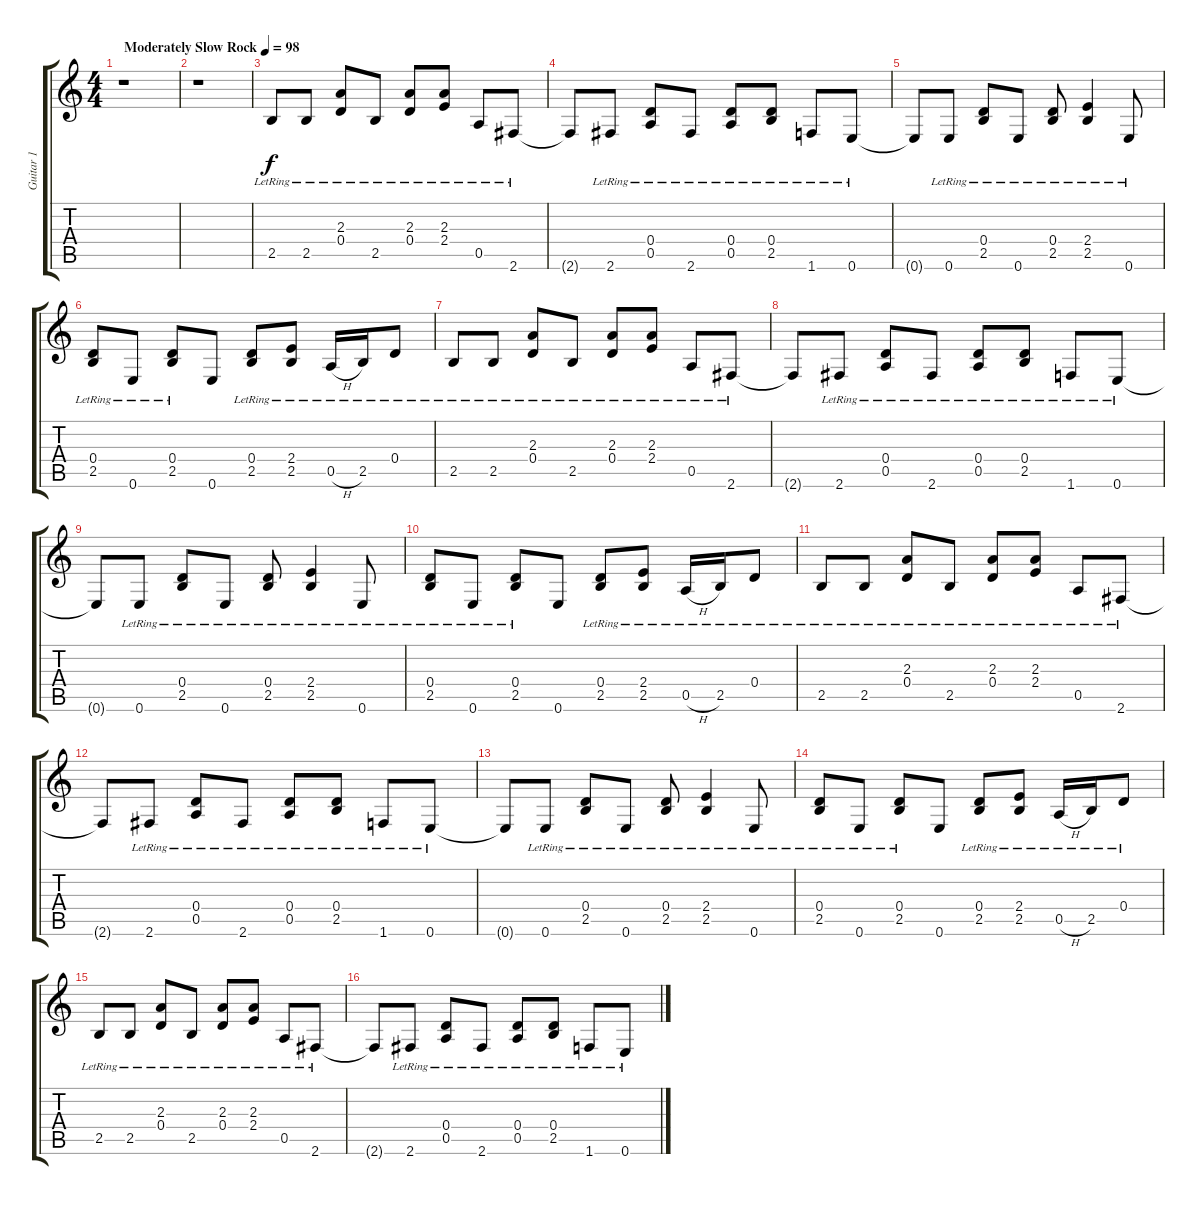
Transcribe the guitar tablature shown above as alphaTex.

\track ("Guitar 1" "Guitar 1") {instrument acousticguitarsteel}
\staff {score tabs}
\tuning (E4 B3 G3 D3 A2 E2) {hide}
\ts (4 4)
\tempo (98 "Moderately Slow Rock")
\clef g2
\ks c
r.1{dy f instrument acousticguitarsteel} |
r.1 |
2.5{lr}.8 2.5{lr}.8 (2.3{lr} 0.4{lr}).8 2.5{lr}.8 (2.3{lr} 0.4{lr}).8 (2.3{lr} 2.4{lr}).8 0.5{lr}.8 2.6{lr}.8 |
2.6{t}.8 2.6{lr}.8 (0.4{lr} 0.5{lr}).8 2.6{lr}.8 (0.4{lr} 0.5{lr}).8 (0.4{lr} 2.5{lr}).8 1.6{lr}.8 0.6{lr}.8 |
0.6{t}.8 0.6{lr}.8 (0.4{lr} 2.5{lr}).8 0.6{lr}.8 (0.4{lr} 2.5{lr}).8 (2.4{lr} 2.5{lr}).4 0.6{lr}.8 |
(0.4{lr} 2.5{lr}).8 0.6{lr}.8 (0.4{lr} 2.5{lr}).8 0.6.8 (0.4{lr} 2.5{lr}).8 (2.4{lr} 2.5{lr}).8 0.5{h lr}.16 2.5{lr}.16 0.4{lr}.8 |
2.5{lr}.8 2.5{lr}.8 (2.3{lr} 0.4{lr}).8 2.5{lr}.8 (2.3{lr} 0.4{lr}).8 (2.3{lr} 2.4{lr}).8 0.5{lr}.8 2.6{lr}.8 |
2.6{t}.8 2.6{lr}.8 (0.4{lr} 0.5{lr}).8 2.6{lr}.8 (0.4{lr} 0.5{lr}).8 (0.4{lr} 2.5{lr}).8 1.6{lr}.8 0.6{lr}.8 |
0.6{t}.8 0.6{lr}.8 (0.4{lr} 2.5{lr}).8 0.6{lr}.8 (0.4{lr} 2.5{lr}).8 (2.4{lr} 2.5{lr}).4 0.6{lr}.8 |
(0.4{lr} 2.5{lr}).8 0.6{lr}.8 (0.4{lr} 2.5{lr}).8 0.6.8 (0.4{lr} 2.5{lr}).8 (2.4{lr} 2.5{lr}).8 0.5{h lr}.16 2.5{lr}.16 0.4{lr}.8 |
2.5{lr}.8 2.5{lr}.8 (2.3{lr} 0.4{lr}).8 2.5{lr}.8 (2.3{lr} 0.4{lr}).8 (2.3{lr} 2.4{lr}).8 0.5{lr}.8 2.6{lr}.8 |
2.6{t}.8 2.6{lr}.8 (0.4{lr} 0.5{lr}).8 2.6{lr}.8 (0.4{lr} 0.5{lr}).8 (0.4{lr} 2.5{lr}).8 1.6{lr}.8 0.6{lr}.8 |
0.6{t}.8 0.6{lr}.8 (0.4{lr} 2.5{lr}).8 0.6{lr}.8 (0.4{lr} 2.5{lr}).8 (2.4{lr} 2.5{lr}).4 0.6{lr}.8 |
(0.4{lr} 2.5{lr}).8 0.6{lr}.8 (0.4{lr} 2.5{lr}).8 0.6.8 (0.4{lr} 2.5{lr}).8 (2.4{lr} 2.5{lr}).8 0.5{h lr}.16 2.5{lr}.16 0.4{lr}.8 |
2.5{lr}.8 2.5{lr}.8 (2.3{lr} 0.4{lr}).8 2.5{lr}.8 (2.3{lr} 0.4{lr}).8 (2.3{lr} 2.4{lr}).8 0.5{lr}.8 2.6{lr}.8 |
2.6{t}.8 2.6{lr}.8 (0.4{lr} 0.5{lr}).8 2.6{lr}.8 (0.4{lr} 0.5{lr}).8 (0.4{lr} 2.5{lr}).8 1.6{lr}.8 0.6{lr}.8
